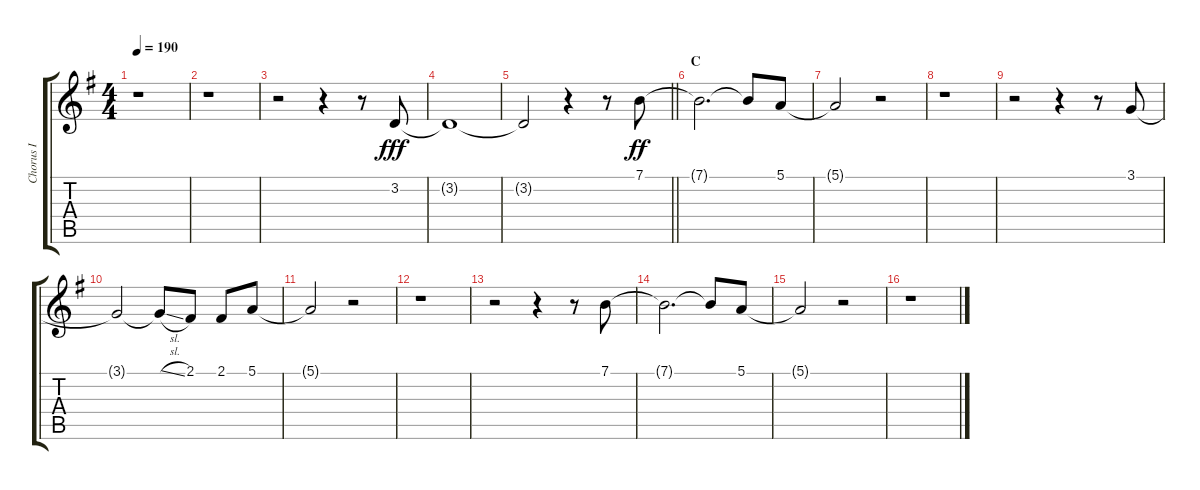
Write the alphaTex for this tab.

\track ("Chorus I" "Chorus I") {instrument voiceoohs}
\staff {score tabs}
\tuning (E4 B3 G3 D3 A2 E2) {hide}
\ts (4 4)
\tempo 190
\clef g2
\ks g
r.1{dy fff} |
r.1 |
r.2 r.4 r.8 3.2.8 |
3.2{t}.1 |
\barLineRight lightlight
3.2{t}.2 r.4 r.8 7.1.8{dy ff} |
\section ("" "C")
7.1{t}.2{d} 7.1{t}.8 5.1.8 |
5.1{t}.2 r.2 |
r.1 |
r.2 r.4 r.8 3.1.8 |
3.1{t}.2 3.1{sl t}.8 2.1.8 2.1.8 5.1.8 |
5.1{t}.2 r.2 |
r.1 |
r.2 r.4 r.8 7.1.8 |
7.1{t}.2{d} 7.1{t}.8 5.1.8 |
5.1{t}.2 r.2 |
r.1
